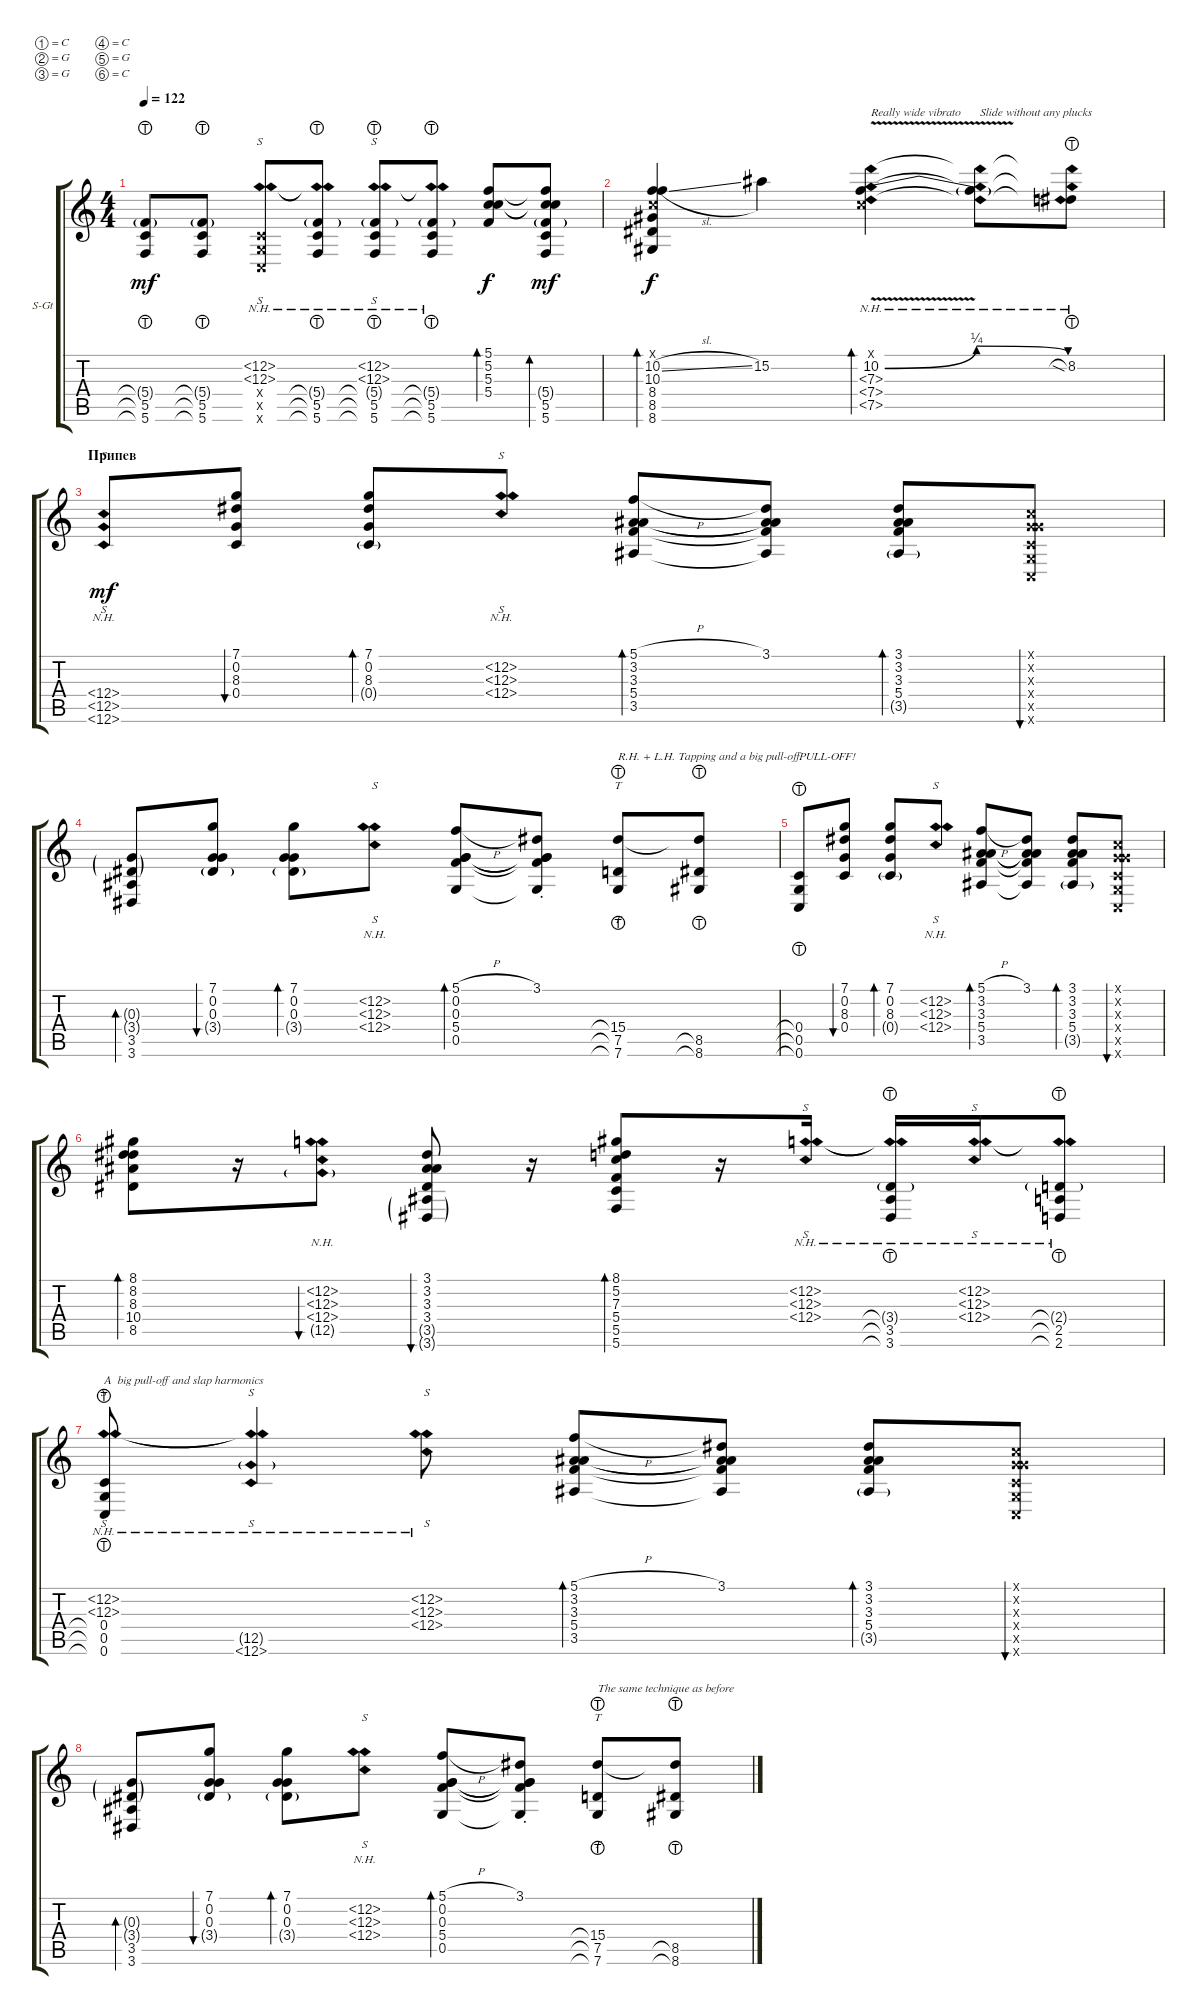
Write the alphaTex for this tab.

\defaultSystemsLayout 4
\bracketExtendMode groupsimilarinstruments
\firstSystemTrackNameOrientation horizontal
\otherSystemsTrackNameOrientation horizontal
\track ("Steel Guitar" "S-Gt") {instrument acousticguitarsteel}
\staff {score tabs}
\tuning (C4 G3 G3 C3 G2 C2)
\ts (4 4)
\tempo 122
\clef g2
\ks c
(5.6{lht} 5.5{lht} 5.4{lht g}).8{dy mf} (5.5{lht} 5.6{lht} 5.4{lht g}).8 (0.4{x} 0.5{x} 0.6{x} 12.2{nh} 12.3{nh}).8{s} (5.6{lht} 5.5{lht} 5.4{lht g} 12.2{nh t} 12.3{nh t}).8 (5.6{lht} 5.5{lht} 5.4{lht g} 12.2{nh} 12.3{nh}).8{s} (5.4{lht g} 5.5{lht} 5.6{lht} 12.2{nh t} 12.3{nh t}).8 (5.4 5.1 5.2 5.3).8{bd 30 dy f} (5.6 5.5 5.4{g} 5.1{t} 5.2{t} 5.3{t}).8{bd 30 dy mf} |
(8.6 8.5 8.4 10.2{sl} 10.3 0.1{x}).4{bd 30 dy f} 15.2.4 (7.5{nh} 7.4{nh} 7.3{nh} 10.2{be (bendrelease 0 0 7.8 1 11.4 1 21 0) v} 0.1{x}).4{bd 30 txt "Really wide vibrato"} (10.2{t} 7.3{nh t} 7.4{nh t} 7.5{nh t}).8{txt "Slide without any plucks"} (8.2{sia lht} 7.3{nh t} 7.4{nh t} 7.5{nh t}).8 |
\section ("" "Припев")
(12.6{nh} 12.5{nh} 12.4{nh}).8{s dy mf} (7.1 8.3 0.2 0.4).8{bu 30} (7.1 8.3 0.2 0.4{g}).8{bd 30} (12.2{nh} 12.3{nh} 12.4{nh}).8{s} (3.5 5.4 3.3 3.2 5.1{h}).8{bd 30} (3.1 3.2{t} 3.3{t} 5.4{t} 3.5{t}).8 (3.5{g} 5.4 3.3 3.2 3.1).8{bd 30} (0.1{x} 0.2{x} 0.3{x} 0.4{x} 0.5{x} 0.6{x}).8{bu 30} |
(3.6 3.5 3.4{g} 0.3{g}).8{bd 30} (7.1 0.2 0.3 3.4{g}).8{bu 30} (7.1 0.2 0.3 3.4{g}).8{bd 30} (12.2{nh} 12.3{nh} 12.4{nh}).8{s} (5.1{h} 5.4 0.5 0.3 0.2).8{bd 30} (3.1{st} 0.2{t} 0.3{t} 5.4{t} 0.5{t}).8 (15.4{lht} 7.6{lht} 7.5{lht}).8{tt txt "R.H. + L.H. Tapping and a big pull-off"} (8.6{lht} 8.5{lht} 15.4{t}).8 |
(0.6{lht} 0.5{lht} 0.4{lht}).8{txt "PULL-OFF!"} (7.1 8.3 0.2 0.4).8{bu 30} (7.1 8.3 0.2 0.4{g}).8{bd 30} (12.2{nh} 12.3{nh} 12.4{nh}).8{s} (3.5 5.4 3.3 3.2 5.1{h}).8{bd 30} (3.1 3.2{t} 3.3{t} 5.4{t} 3.5{t}).8 (3.5{g} 5.4 3.3 3.2 3.1).8{bd 30} (0.1{x} 0.2{x} 0.3{x} 0.4{x} 0.5{x} 0.6{x}).8{bu 30} |
(8.5 10.4 8.2 8.3 8.1).8{bd 30} r.16 (12.2{nh} 12.4{nh} 12.3{nh} 12.5{nh g}).8{bu 30} (3.5{g} 3.6{g} 3.3 3.2 3.1 3.4).8{bu 30} r.16 (5.6 5.5 5.4 7.3 5.2 8.1).8{bd 30} r.16 (12.2{nh} 12.4{nh} 12.3{nh}).16{s} (3.6{lht} 3.5{lht} 3.4{lht g} 12.2{nh t} 12.3{nh t}).16 (12.2{nh} 12.3{nh} 12.4{nh}).16{s} (2.4{lht g} 2.5{lht} 2.6{lht} 12.2{nh t} 12.3{nh t}).8 |
(12.2{nh} 12.3{nh} 0.4{lht} 0.6{lht} 0.5{lht}).8{s txt "A  big pull-off and slap harmonics"} (12.6{nh} 12.5{nh g} 12.2{nh t} 12.3{nh t}).4{s} (12.2{nh} 12.3{nh} 12.4{nh}).8{s} (3.5 5.4 3.3 3.2 5.1{h}).8{bd 30} (3.1 3.2{t} 3.3{t} 5.4{t} 3.5{t}).8 (3.5{g} 5.4 3.3 3.2 3.1).8{bd 30} (0.1{x} 0.2{x} 0.3{x} 0.4{x} 0.5{x} 0.6{x}).8{bu 30} |
(3.6 3.5 3.4{g} 0.3{g}).8{bd 30} (7.1 0.2 0.3 3.4{g}).8{bu 30} (7.1 0.2 0.3 3.4{g}).8{bd 30} (12.2{nh} 12.3{nh} 12.4{nh}).8{s} (5.1{h} 5.4 0.5 0.3 0.2).8{bd 30} (3.1{st} 0.2{t} 0.3{t} 5.4{t} 0.5{t}).8 (15.4{lht} 7.6{lht} 7.5{lht}).8{tt txt "The same technique as before"} (8.6{lht} 8.5{lht} 15.4{t}).8
